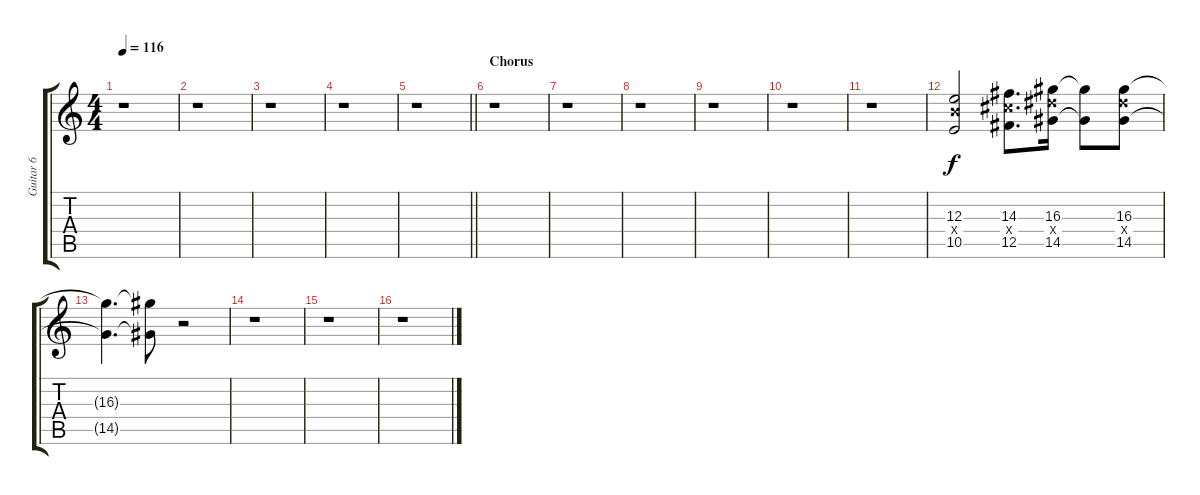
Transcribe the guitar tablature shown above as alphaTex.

\track ("Guitar 6" "Guitar 6") {instrument distortionguitar}
\staff {score tabs}
\tuning (Db4 Ab3 E3 B2 Gb2 Db2) {hide}
\ts (4 4)
\tempo 116
\clef g2
\ks c
r.1{dy f} |
r.1 |
r.1 |
r.1 |
\barLineRight lightlight
r.1 |
\section ("" "Chorus")
r.1 |
r.1 |
r.1 |
r.1 |
r.1 |
r.1 |
(12.3 12.4{x} 10.5).2 (14.3 14.4{x} 12.5).8{d} (16.3 16.4{x} 14.5).16 (16.3{t} 14.5{t}).8 (16.3 16.4{x} 14.5).8 |
(16.3{t} 14.5{t}).4{d} (16.3{t} 14.5{t}).8 r.2 |
r.1 |
r.1 |
r.1
